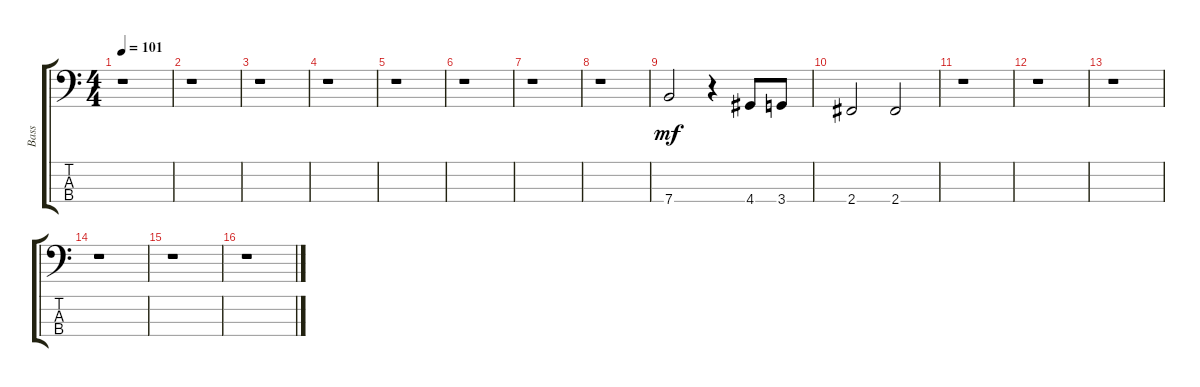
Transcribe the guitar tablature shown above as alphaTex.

\track ("Bass" "Bass") {instrument electricbassfinger}
\staff {score tabs}
\tuning (G2 D2 A1 E1) {hide}
\ts (4 4)
\tempo 101
\clef f4
\ks c
r.1{dy mf instrument electricbassfinger} |
r.1 |
r.1 |
r.1 |
r.1 |
r.1 |
r.1 |
r.1 |
7.4.2 r.4 4.4.8 3.4.8 |
2.4.2 2.4.2 |
r.1 |
r.1 |
r.1 |
r.1 |
r.1 |
r.1
